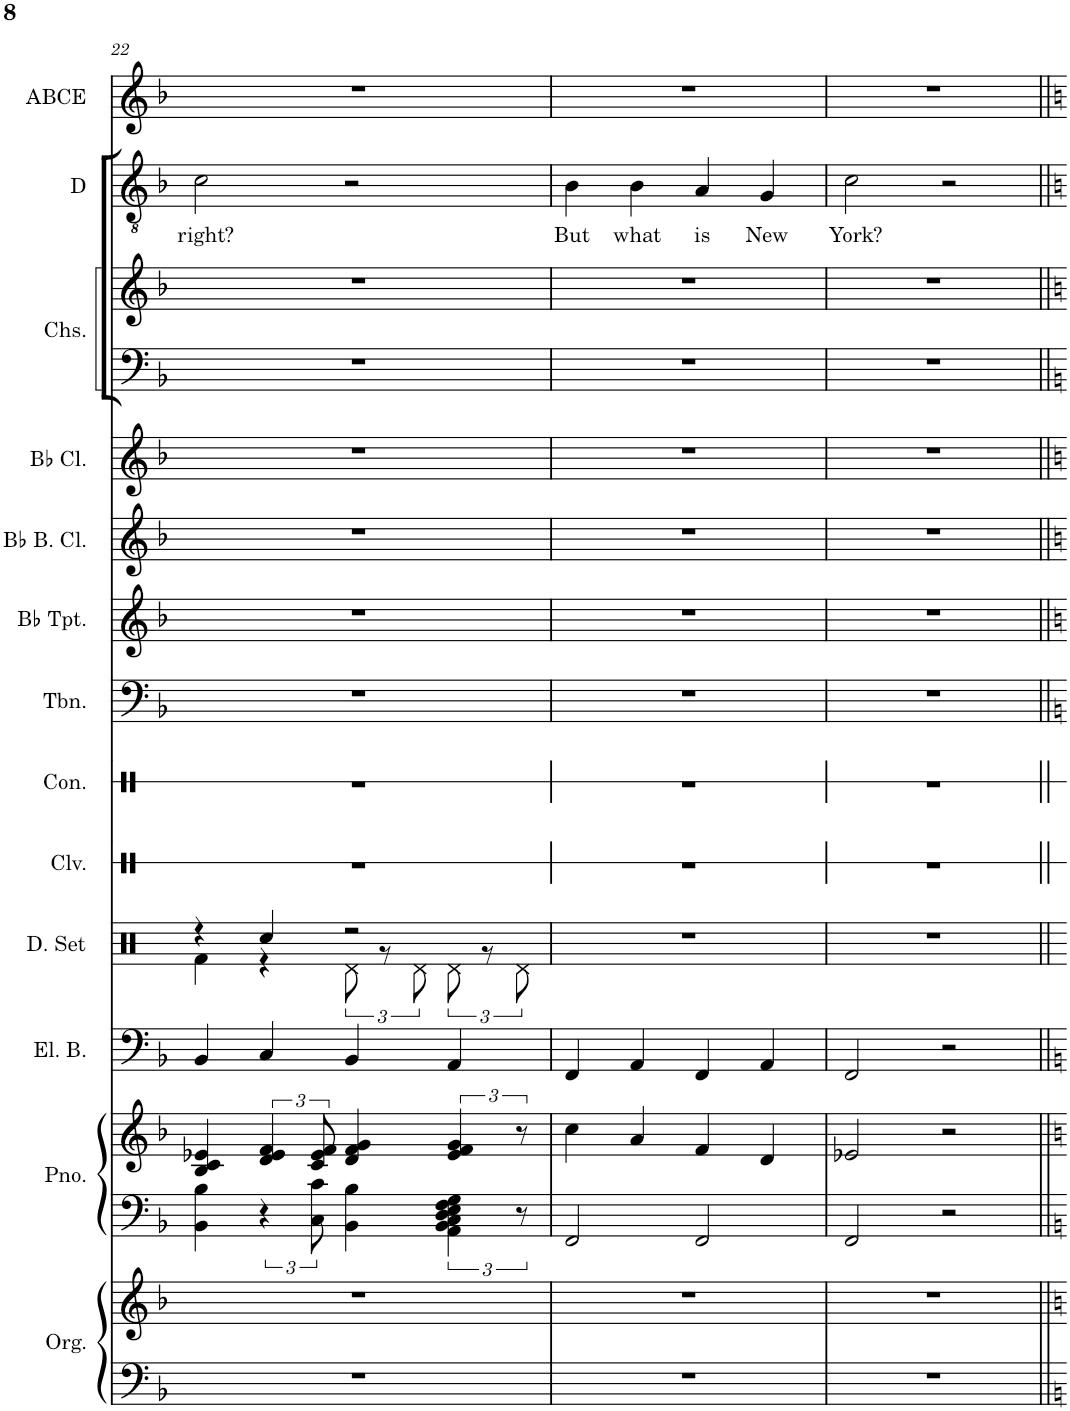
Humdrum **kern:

**kern	**kern	**kern	**kern	**kern	**kern	**kern	**kern	**kern	**kern	**kern	**kern	**kern	**kern	**kern	**text	**kern
*part13	*part13	*part12	*part12	*part11	*part10	*part9	*part8	*part7	*part6	*part5	*part4	*part3	*part3	*part2	*part2	*part1
*staff16	*staff15	*staff14	*staff13	*staff12	*staff11	*staff10	*staff9	*staff8	*staff7	*staff6	*staff5	*staff4	*staff3	*staff2	*staff2	*staff1
*I"Organ	*	*I"Piano	*	*I"Electric Bass	*I"Drumset	*I"Claves	*I"Congas	*I"Trombone	*I"Bb Trumpet	*I"Bb Bass Clarinet	*I"Bb Clarinet	*I"Chorus	*	*I"Dan	*	*I"Allie Belle Celle Ellie
*I'Org.	*	*I'Pno.	*	*I'El. B.	*I'D. Set	*I'Clv.	*I'Con.	*I'Tbn.	*I'Bb Tpt.	*I'Bb B. Cl.	*I'Bb Cl.	*I'Chs.	*	*I'D	*	*I'ABCE
!!LO:PB:g=z
*clefF4	*clefG2	*clefF4	*clefG2	*clefF4	*clefX	*clefX	*clefX	*clefF4	*clefG2	*clefG2	*clefG2	*clefF4	*clefG2	*clefGv2	*	*clefG2
*	*	*	*	*Trd7c12	*	*	*	*	*Trd1c2	*Trd7c12	*Trd1c2	*	*	*Trd8c14	*	*Trd1c2
*k[b-]	*k[b-]	*k[b-]	*k[b-]	*k[b-]	*k[]	*k[]	*k[]	*k[b-]	*k[b-]	*k[b-]	*k[b-]	*k[b-]	*k[b-]	*k[b-]	*	*k[b-]
*M4/4	*M4/4	*M4/4	*M4/4	*M4/4	*M4/4	*M4/4	*M4/4	*M4/4	*M4/4	*M4/4	*M4/4	*M4/4	*M4/4	*M4/4	*	*M4/4
=22	=22	=22	=22	=22	=22	=22	=22	=22	=22	=22	=22	=22	=22	=22	=22	=22
*	*	*	*	*	*^	*	*	*	*	*	*	*	*	*	*	*
!	!	!	!	!	!	!	!	!	!	!	!	!	!	!	!	!LO:LY:b	!
1r	1r	4BB-\ 4B-\	4B-/ 4c/ 4e-X/	4BB-/	4r	4Rf\	1r	1r	1r	1r	1r	1r	1r	1r	2c\	right?	1r
.	.	6r	6d/ 6e-/ 6f/	4C/	4Rcc/	4r	.	.	.	.	.	.	.	.	.	.	.
.	.	12C\ 12c\	12c/ 12e-/ 12f/	.	.	.	.	.	.	.	.	.	.	.	.	.	.
.	.	4BB-\ 4B-\	4d/ 4f/ 4g/	4BB-/	2r	12Rd\	.	.	.	.	.	.	.	.	2r	.	.
.	.	.	.	.	.	12r	.	.	.	.	.	.	.	.	.	.	.
.	.	.	.	.	.	12Rd\	.	.	.	.	.	.	.	.	.	.	.
.	.	6AA\ 6BB-\ 6C\ 6D\ 6E\ 6F\ 6G\	6e-/ 6f/ 6g/	4AA/	.	12Rd\	.	.	.	.	.	.	.	.	.	.	.
.	.	.	.	.	.	12r	.	.	.	.	.	.	.	.	.	.	.
.	.	12r	12r	.	.	12Rd\	.	.	.	.	.	.	.	.	.	.	.
=23	=23	=23	=23	=23	=23	=23	=23	=23	=23	=23	=23	=23	=23	=23	=23	=23	=23
!	!	!	!	!	!	!	!	!	!	!	!	!	!	!	!	!LO:LY:b	!
*	*	*	*	*	*v	*v	*	*	*	*	*	*	*	*	*	*	*
1r	1r	2FF/	4cc\	4FF/	1r	1r	1r	1r	1r	1r	1r	1r	1r	4B-\	But	1r
!	!	!	!	!	!	!	!	!	!	!	!	!	!	!	!LO:LY:b	!
.	.	.	4a/	4AA/	.	.	.	.	.	.	.	.	.	4B-\	what	.
!	!	!	!	!	!	!	!	!	!	!	!	!	!	!	!LO:LY:b	!
.	.	2FF/	4f/	4FF/	.	.	.	.	.	.	.	.	.	4A/	is	.
!	!	!	!	!	!	!	!	!	!	!	!	!	!	!	!LO:LY:b	!
.	.	.	4d/	4AA/	.	.	.	.	.	.	.	.	.	4G/	New	.
=24	=24	=24	=24	=24	=24	=24	=24	=24	=24	=24	=24	=24	=24	=24	=24	=24
!	!	!	!	!	!	!	!	!	!	!	!	!	!	!	!LO:LY:b	!
1r	1r	2FF/	2e-X/	2FF/	1r	1r	1r	1r	1r	1r	1r	1r	1r	2c\	York?	1r
.	.	2r	2r	2r	.	.	.	.	.	.	.	.	.	2r	.	.
=||	=||	=||	=||	=||	=||	=||	=||	=||	=||	=||	=||	=||	=||	=||	=||	=||
*-	*-	*-	*-	*-	*-	*-	*-	*-	*-	*-	*-	*-	*-	*-	*-	*-
